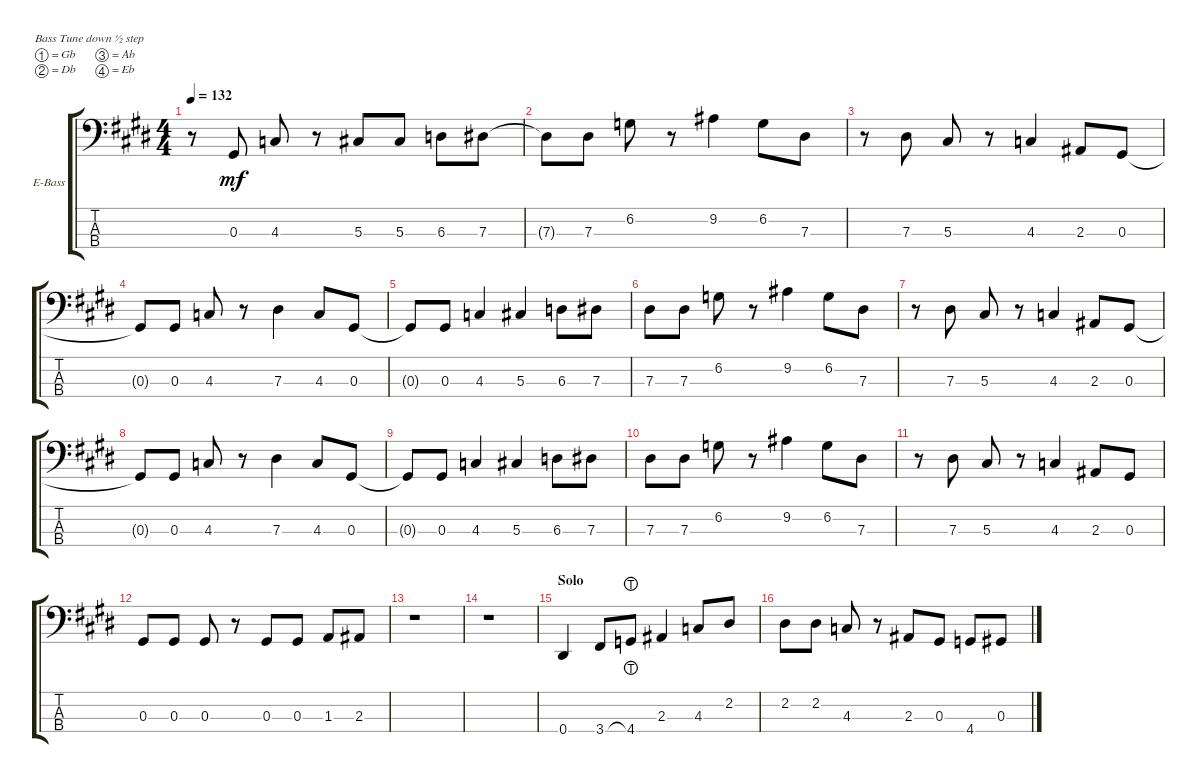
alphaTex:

\defaultSystemsLayout 4
\bracketExtendMode groupsimilarinstruments
\firstSystemTrackNameOrientation horizontal
\otherSystemsTrackNameOrientation horizontal
\track ("GENE SIMMONS" "E-Bass") {solo instrument electricbassfinger}
\staff {score tabs}
\tuning (Gb2 Db2 Ab1 Eb1)
\ts (4 4)
\tempo 132
\clef f4
\ks e
r.8{dy mf} 0.3.8 4.3.8 r.8 5.3.8 5.3.8 6.3.8 7.3.8 |
7.3{t}.8 7.3.8 6.2.8 r.8 9.2.4 6.2.8 7.3.8 |
r.8 7.3.8 5.3.8 r.8 4.3.4 2.3.8 0.3.8 |
0.3{t}.8 0.3.8 4.3.8 r.8 7.3.4 4.3.8 0.3.8 |
0.3{t}.8 0.3.8 4.3.4 5.3.4 6.3.8 7.3.8 |
7.3.8 7.3.8 6.2.8 r.8 9.2.4 6.2.8 7.3.8 |
r.8 7.3.8 5.3.8 r.8 4.3.4 2.3.8 0.3.8 |
0.3{t}.8 0.3.8 4.3.8 r.8 7.3.4 4.3.8 0.3.8 |
0.3{t}.8 0.3.8 4.3.4 5.3.4 6.3.8 7.3.8 |
7.3.8 7.3.8 6.2.8 r.8 9.2.4 6.2.8 7.3.8 |
r.8 7.3.8 5.3.8 r.8 4.3.4 2.3.8 0.3.8 |
0.3.8 0.3.8 0.3.8 r.8 0.3.8 0.3.8 1.3.8 2.3.8 |
r.1 |
r.1 |
\section ("" "Solo")
0.4.4 3.4.8 4.4{lht}.8 2.3.4 4.3.8 2.2.8 |
2.2.8 2.2.8 4.3.8 r.8 2.3.8 0.3.8 4.4.8 0.3.8
